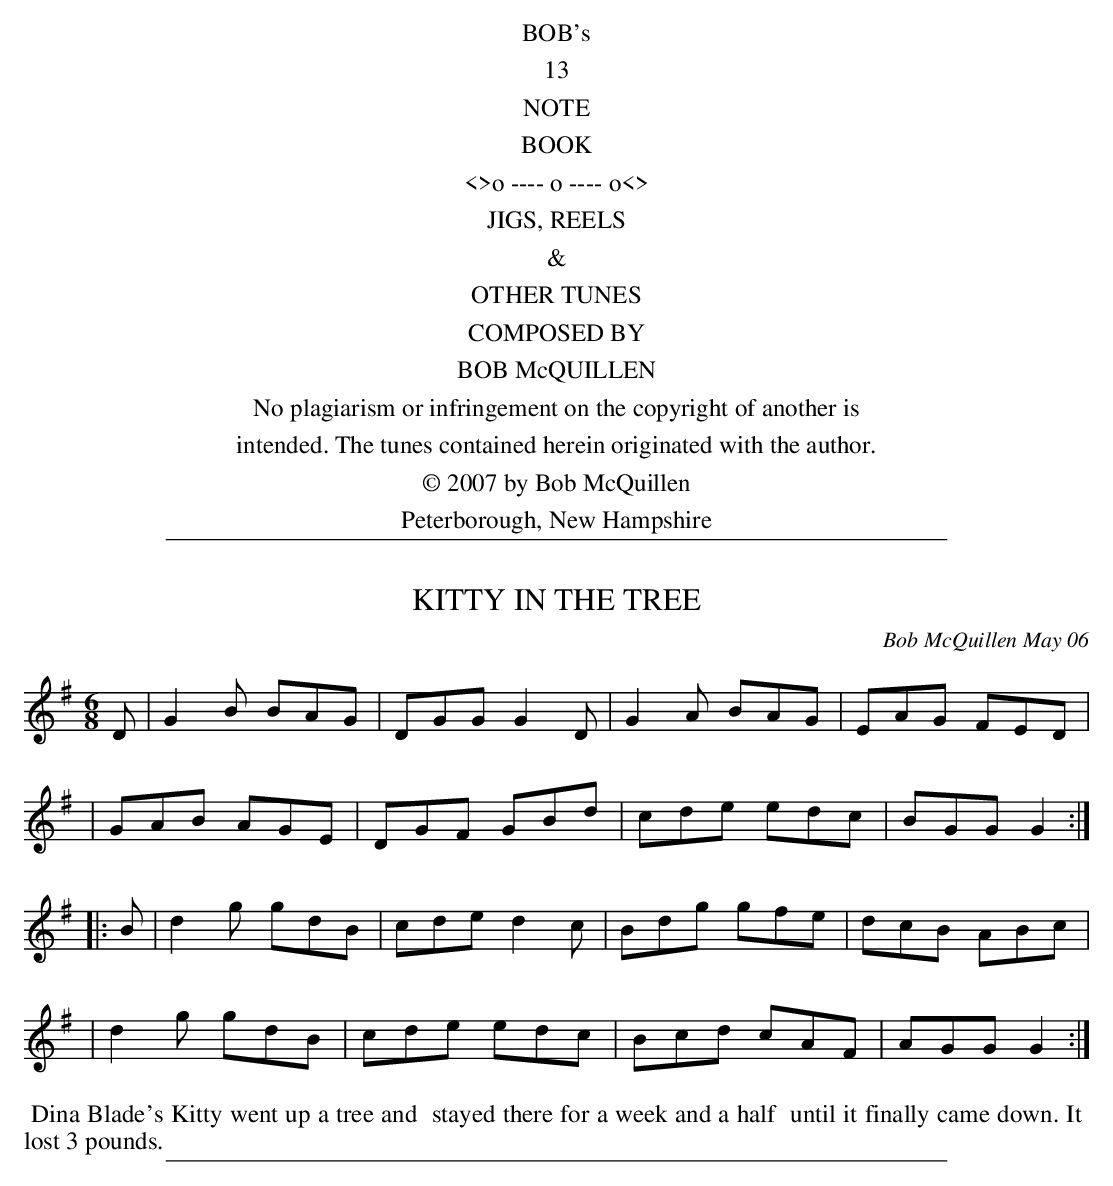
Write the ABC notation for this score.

X:1
T: KITTY IN THE TREE
C: Bob McQuillen May 06
M: 6/8
L: 1/8
K: G
D \
| G2B BAG | DGG G2D | G2A BAG | EAG FED |
| GAB AGE | DGF GBd | cde edc | BGG G2 :|
|: B \
| d2g gdB | cde d2c | Bdg gfe | dcB ABc |
| d2g gdB | cde edc | Bcd cAF | AGG G2 :|
